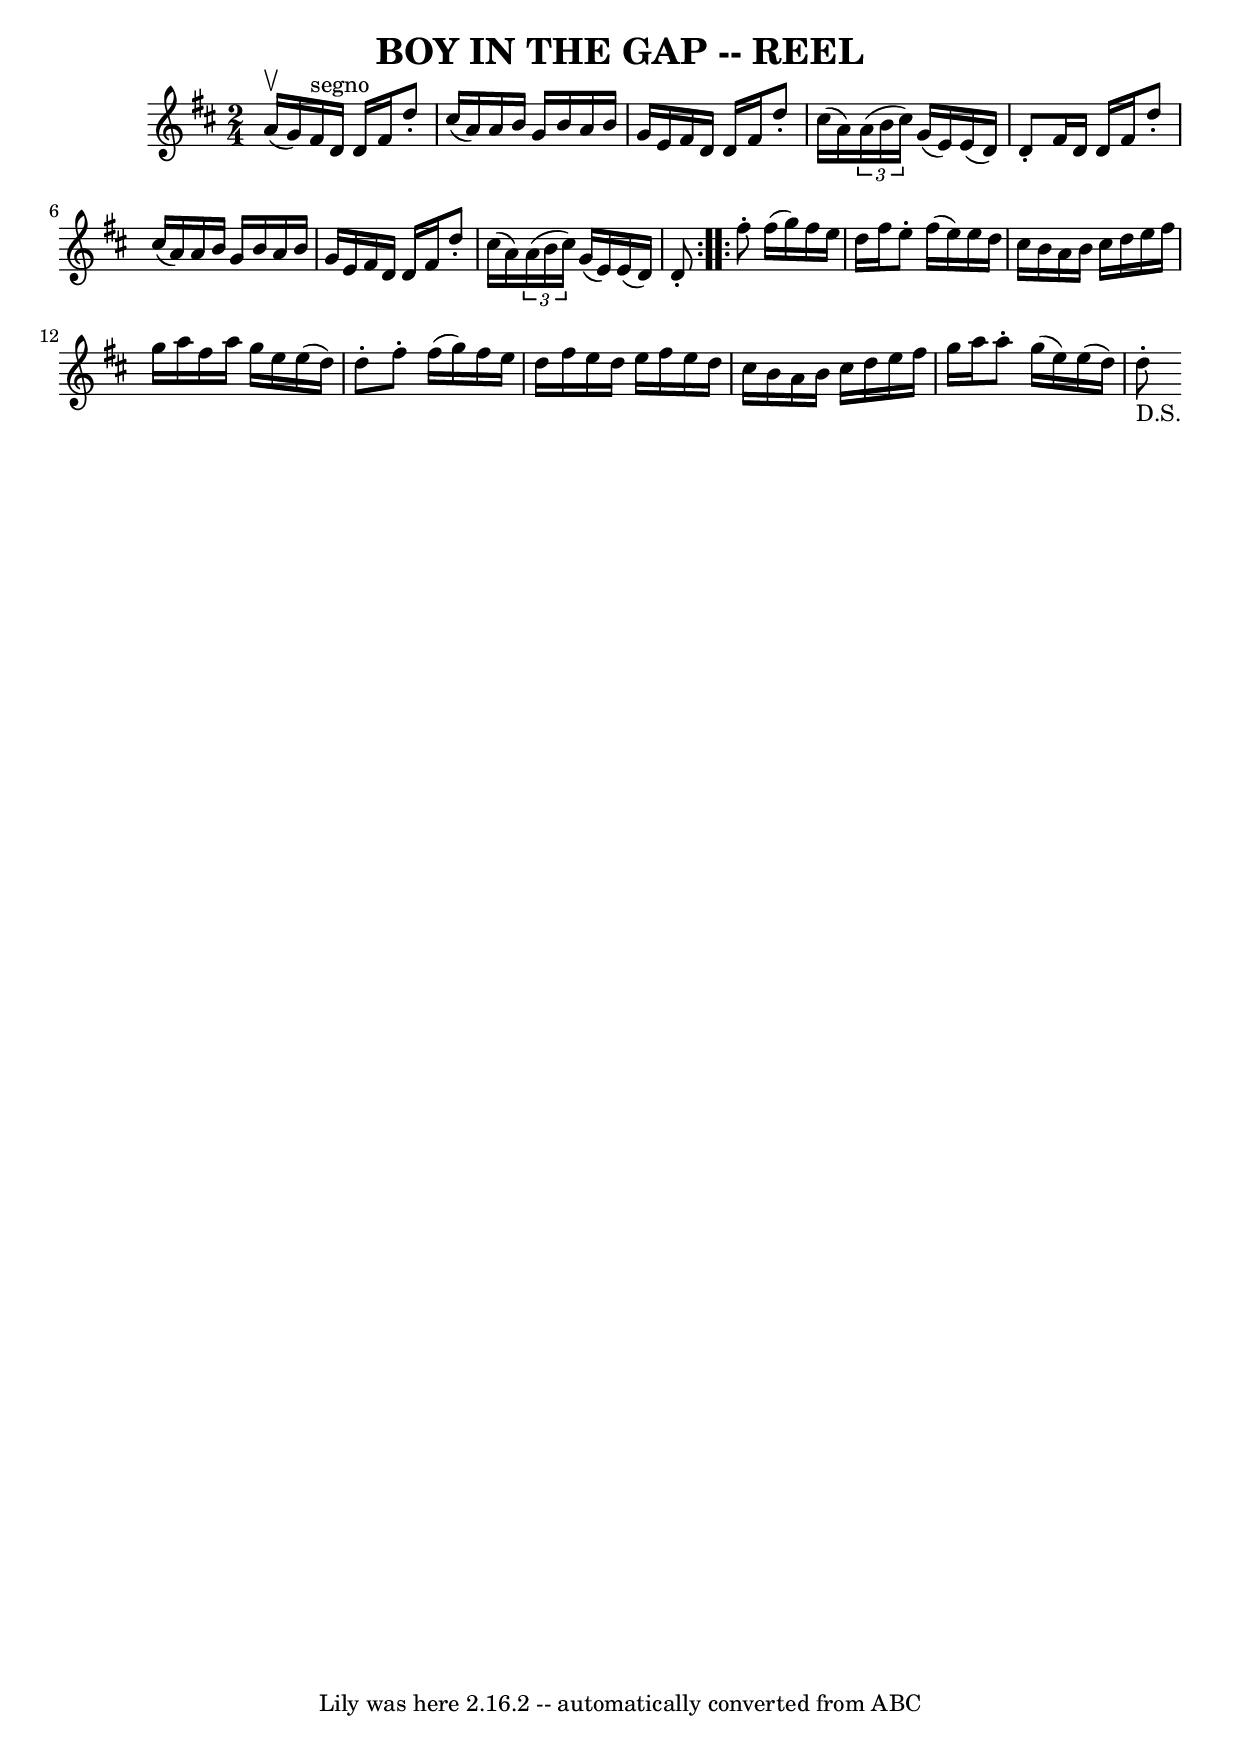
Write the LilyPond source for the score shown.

\version "2.16.2"
\include "Mammoth.ily"
\header {
  %% book = "Ryan's Mammoth Collection of Fiddle Tunes"
  crossRefNumber = "1"
  footnotes = ""
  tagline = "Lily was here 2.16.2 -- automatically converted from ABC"
  title = "BOY IN THE GAP -- REEL"

}
voicedefault =  {



  \repeat volta 2 {

    \time 2/4 
    \key d \major     a'16 (^\upbow g'16)        |
    fis'16^"segno" d'16 d'16 fis'16 d''8-. cis''16 (a'16)   |
         a'16 b'16 g'16 b'16 a'16 b'16 g'16 e'16     |
         fis'16 d'16 d'16 fis'16 d''8-. cis''16 (a'16)    |
    
    \times 2/3 { a'16 (b'16 cis''16) 
	       } g'16 (e'16) e'16 (     d'16) d'8-.   |  |
    fis'16 d'16 d'16 fis'16         d''8-. cis''16 (a'16)    |
    a'16 b'16 g'16 b'16         a'16 b'16 g'16 e'16     |
    fis'16 d'16 d'16 fis'16         d''8-. cis''16 (a'16)    |
    \times 2/3 { a'16 (b'16    
		 cis''16) 
	       } g'16 (e'16) e'16 (d'16) d'8-.   
  }     

  \repeat volta 2 {
    fis''8-. fis''16 (g''16) fis''16 e''16         d''16 fis''16     |
    e''8-. fis''16 (e''16) e''16 d''16      cis''16 b'16     |
    a'16 b'16 cis''16 d''16 e''16         fis''16 g''16 a''16     |
    fis''16 a''16 g''16 e''16         e''16 (d''16) d''8-.   |  |
    fis''8-. fis''16 (     g''16) fis''16 e''16 d''16 fis''16     |
    e''16 d''16        e''16 fis''16 e''16 d''16 cis''16 b'16     |
    a'16         b'16 cis''16 d''16 e''16 fis''16 g''16 a''16     |
    
    a''8-. g''16 (e''16) e''16 (d''16) d''8_"D.S."-.          \bar " |."   
  }

}

\score{
  <<

    \context Staff="default"
    {
      \voicedefault 
      
    }

  >>
  \layout {
    
  }
  \midi {
  }

}
